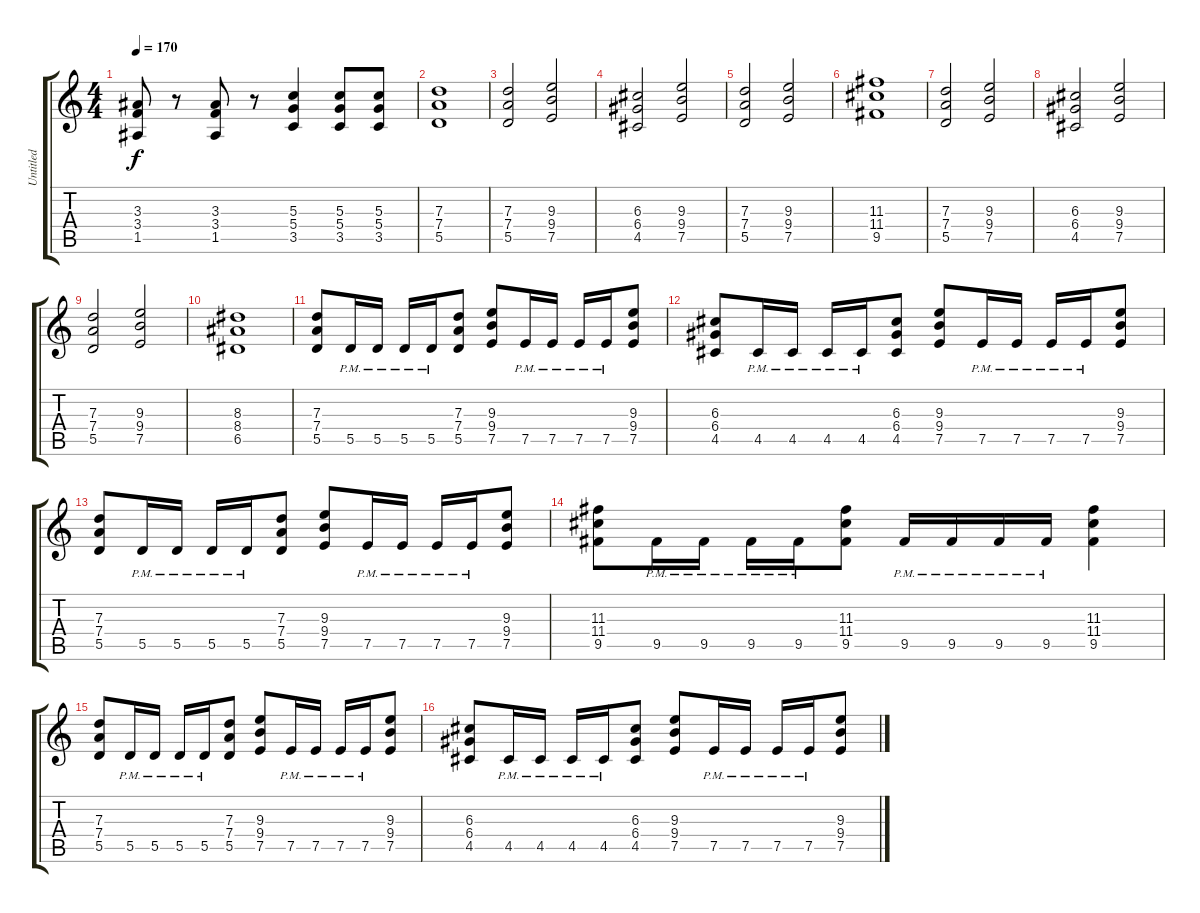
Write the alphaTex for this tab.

\track ("Untitled" "Untitled") {instrument overdrivenguitar}
\staff {score tabs}
\tuning (E4 B3 G3 D3 A2 E2) {hide}
\ts (4 4)
\tempo 170
\clef g2
\ks c
(3.3 3.4 1.5).8{dy f} r.8 (3.3 3.4 1.5).8 r.8 (5.3 5.4 3.5).4 (5.3 5.4 3.5).8 (5.3 5.4 3.5).8 |
(7.3 7.4 5.5).1 |
(7.3 7.4 5.5).2 (9.3 9.4 7.5).2 |
(6.3 6.4 4.5).2 (9.3 9.4 7.5).2 |
(7.3 7.4 5.5).2 (9.3 9.4 7.5).2 |
(11.3 11.4 9.5).1 |
(7.3 7.4 5.5).2 (9.3 9.4 7.5).2 |
(6.3 6.4 4.5).2 (9.3 9.4 7.5).2 |
(7.3 7.4 5.5).2 (9.3 9.4 7.5).2 |
(8.3 8.4 6.5).1 |
(7.3 7.4 5.5).8 5.5{pm}.16 5.5{pm}.16 5.5{pm}.16 5.5{pm}.16 (7.3 7.4 5.5).8 (9.3 9.4 7.5).8 7.5{pm}.16 7.5{pm}.16 7.5{pm}.16 7.5{pm}.16 (9.3 9.4 7.5).8 |
(6.3 6.4 4.5).8 4.5{pm}.16 4.5{pm}.16 4.5{pm}.16 4.5{pm}.16 (6.3 6.4 4.5).8 (9.3 9.4 7.5).8 7.5{pm}.16 7.5{pm}.16 7.5{pm}.16 7.5{pm}.16 (9.3 9.4 7.5).8 |
(7.3 7.4 5.5).8 5.5{pm}.16 5.5{pm}.16 5.5{pm}.16 5.5{pm}.16 (7.3 7.4 5.5).8 (9.3 9.4 7.5).8 7.5{pm}.16 7.5{pm}.16 7.5{pm}.16 7.5{pm}.16 (9.3 9.4 7.5).8 |
(11.3 11.4 9.5).8 9.5{pm}.16 9.5{pm}.16 9.5{pm}.16 9.5{pm}.16 (11.3 11.4 9.5).8 9.5{pm}.16 9.5{pm}.16 9.5{pm}.16 9.5{pm}.16 (11.3 11.4 9.5).4 |
(7.3 7.4 5.5).8 5.5{pm}.16 5.5{pm}.16 5.5{pm}.16 5.5{pm}.16 (7.3 7.4 5.5).8 (9.3 9.4 7.5).8 7.5{pm}.16 7.5{pm}.16 7.5{pm}.16 7.5{pm}.16 (9.3 9.4 7.5).8 |
(6.3 6.4 4.5).8 4.5{pm}.16 4.5{pm}.16 4.5{pm}.16 4.5{pm}.16 (6.3 6.4 4.5).8 (9.3 9.4 7.5).8 7.5{pm}.16 7.5{pm}.16 7.5{pm}.16 7.5{pm}.16 (9.3 9.4 7.5).8
